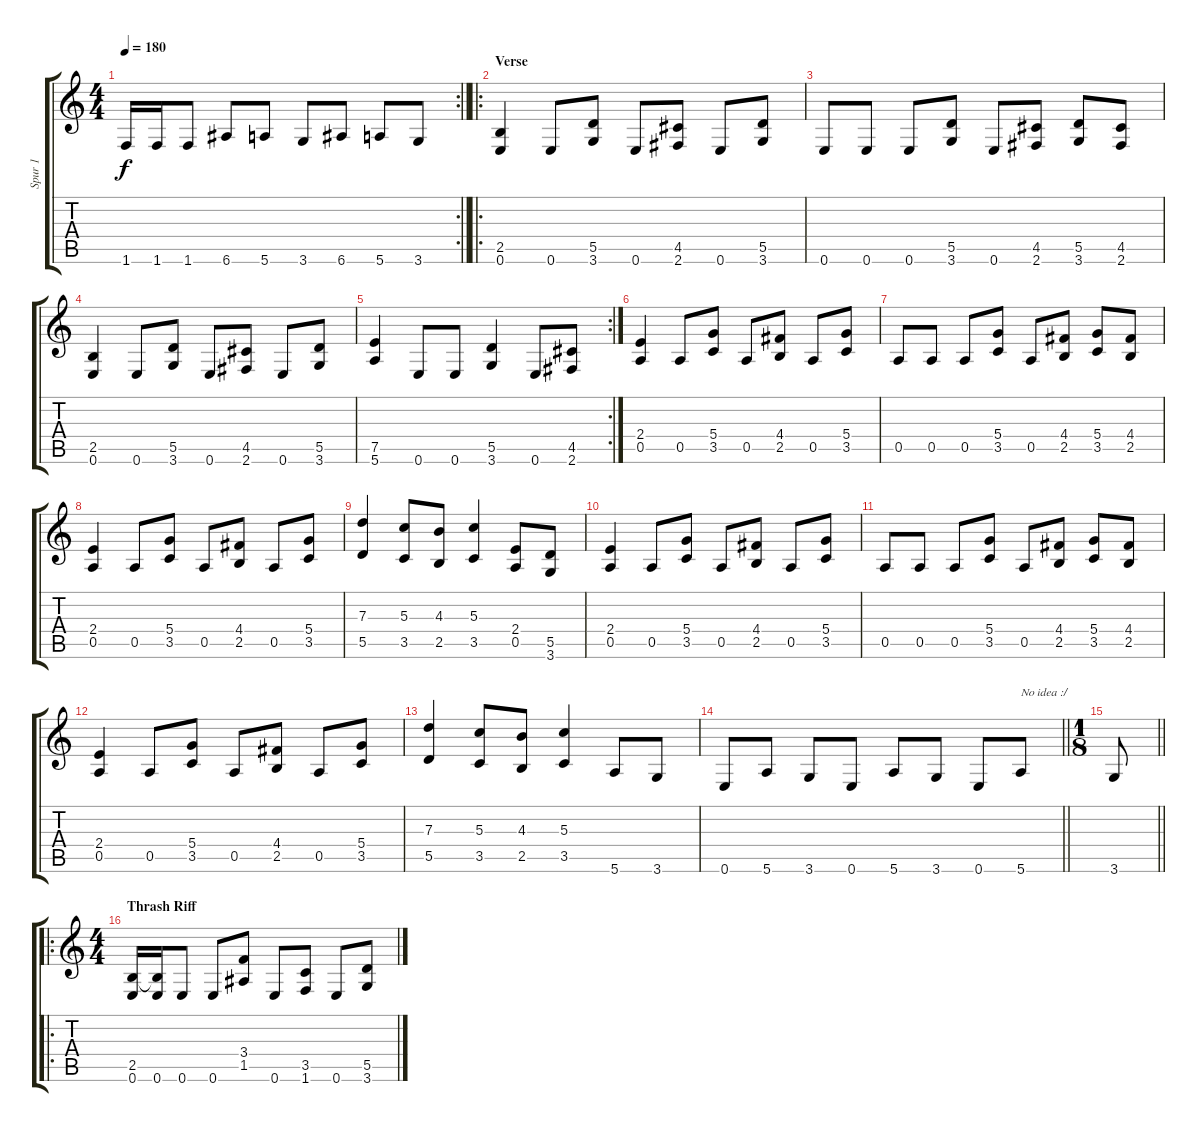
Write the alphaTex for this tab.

\track ("Spur 1" "Spur 1") {instrument distortionguitar}
\staff {score tabs}
\tuning (E4 B3 G3 D3 A2 E2) {hide}
\rc 2
\ts (4 4)
\tempo 180
\clef g2
\barLineRight lightlight
\ks c
1.6.16{dy f} 1.6.16 1.6.8 6.6.8 5.6.8 3.6.8 6.6.8 5.6.8 3.6.8 |
\ro
\section ("" "Verse")
(2.5 0.6).4 0.6.8 (5.5 3.6).8 0.6.8 (4.5 2.6).8 0.6.8 (5.5 3.6).8 |
0.6.8 0.6.8 0.6.8 (5.5 3.6).8 0.6.8 (4.5 2.6).8 (5.5 3.6).8 (4.5 2.6).8 |
(2.5 0.6).4 0.6.8 (5.5 3.6).8 0.6.8 (4.5 2.6).8 0.6.8 (5.5 3.6).8 |
\rc 2
(7.5 5.6).4 0.6.8 0.6.8 (5.5 3.6).4 0.6.8 (4.5 2.6).8 |
(2.4 0.5).4 0.5.8 (5.4 3.5).8 0.5.8 (4.4 2.5).8 0.5.8 (5.4 3.5).8 |
0.5.8 0.5.8 0.5.8 (5.4 3.5).8 0.5.8 (4.4 2.5).8 (5.4 3.5).8 (4.4 2.5).8 |
(2.4 0.5).4 0.5.8 (5.4 3.5).8 0.5.8 (4.4 2.5).8 0.5.8 (5.4 3.5).8 |
(7.3 5.5).4 (5.3 3.5).8 (4.3 2.5).8 (5.3 3.5).4 (2.4 0.5).8 (5.5 3.6).8 |
(2.4 0.5).4 0.5.8 (5.4 3.5).8 0.5.8 (4.4 2.5).8 0.5.8 (5.4 3.5).8 |
0.5.8 0.5.8 0.5.8 (5.4 3.5).8 0.5.8 (4.4 2.5).8 (5.4 3.5).8 (4.4 2.5).8 |
(2.4 0.5).4 0.5.8 (5.4 3.5).8 0.5.8 (4.4 2.5).8 0.5.8 (5.4 3.5).8 |
(7.3 5.5).4 (5.3 3.5).8 (4.3 2.5).8 (5.3 3.5).4 5.6.8 3.6.8 |
\barLineRight lightlight
0.6.8 5.6.8 3.6.8 0.6.8 5.6.8 3.6.8 0.6.8 5.6.8{txt "No idea :/"} |
\ts (1 8)
\barLineRight lightlight
3.6.8 |
\ro
\ts (4 4)
\section ("" "Thrash Riff")
(2.5 0.6).16 (2.5{t} 0.6).16 0.6.8 0.6.8 (3.4 1.5).8 0.6.8 (3.5 1.6).8 0.6.8 (5.5 3.6).8
